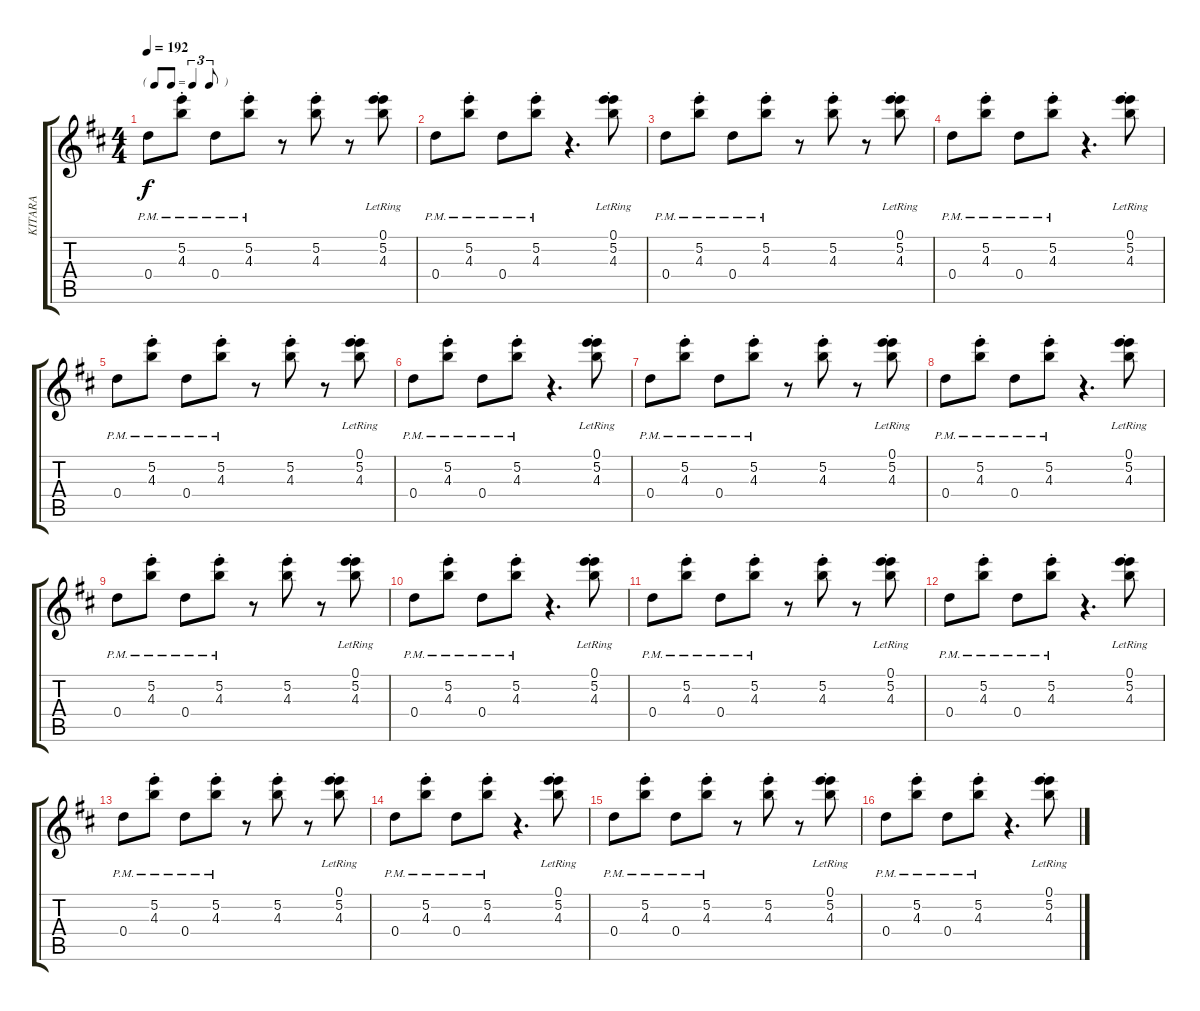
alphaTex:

\track ("KITARA" "KITARA") {instrument electricguitarmuted}
\staff {score tabs}
\tuning (E4 B3 G3 D3 A2 E2) {hide}
\ts (4 4)
\tf triplet8th
\tempo 192
\clef g2
\ks d
0.4{pm}.8{ot 8vb dy f} (5.2{pm st} 4.3{pm}).8{ot 8vb} 0.4{pm}.8{ot 8vb} (5.2{pm st} 4.3{pm}).8{ot 8vb} r.8 (5.2{st} 4.3).8{ot 8vb} r.8 (0.1{st lr} 5.2{st lr} 4.3{lr}).8{ot 8vb} |
0.4{pm}.8{ot 8vb} (5.2{pm st} 4.3{pm}).8{ot 8vb} 0.4{pm}.8{ot 8vb} (5.2{pm st} 4.3{pm}).8{ot 8vb} r.4{d} (0.1{lr} 5.2{st lr} 4.3{lr}).8{ot 8vb} |
0.4{pm}.8{ot 8vb} (5.2{pm st} 4.3{pm}).8{ot 8vb} 0.4{pm}.8{ot 8vb} (5.2{pm st} 4.3{pm}).8{ot 8vb} r.8 (5.2{st} 4.3).8{ot 8vb} r.8 (0.1{st lr} 5.2{st lr} 4.3{lr}).8{ot 8vb} |
0.4{pm}.8{ot 8vb} (5.2{pm st} 4.3{pm}).8{ot 8vb} 0.4{pm}.8{ot 8vb} (5.2{pm st} 4.3{pm}).8{ot 8vb} r.4{d} (0.1{lr} 5.2{st lr} 4.3{lr}).8{ot 8vb} |
0.4{pm}.8{ot 8vb} (5.2{pm st} 4.3{pm}).8{ot 8vb} 0.4{pm}.8{ot 8vb} (5.2{pm st} 4.3{pm}).8{ot 8vb} r.8 (5.2{st} 4.3).8{ot 8vb} r.8 (0.1{st lr} 5.2{st lr} 4.3{lr}).8{ot 8vb} |
0.4{pm}.8{ot 8vb} (5.2{pm st} 4.3{pm}).8{ot 8vb} 0.4{pm}.8{ot 8vb} (5.2{pm st} 4.3{pm}).8{ot 8vb} r.4{d} (0.1{lr} 5.2{st lr} 4.3{lr}).8{ot 8vb} |
0.4{pm}.8{ot 8vb} (5.2{pm st} 4.3{pm}).8{ot 8vb} 0.4{pm}.8{ot 8vb} (5.2{pm st} 4.3{pm}).8{ot 8vb} r.8 (5.2{st} 4.3).8{ot 8vb} r.8 (0.1{st lr} 5.2{st lr} 4.3{lr}).8{ot 8vb} |
0.4{pm}.8{ot 8vb} (5.2{pm st} 4.3{pm}).8{ot 8vb} 0.4{pm}.8{ot 8vb} (5.2{pm st} 4.3{pm}).8{ot 8vb} r.4{d} (0.1{lr} 5.2{st lr} 4.3{lr}).8{ot 8vb} |
0.4{pm}.8{ot 8vb} (5.2{pm st} 4.3{pm}).8{ot 8vb} 0.4{pm}.8{ot 8vb} (5.2{pm st} 4.3{pm}).8{ot 8vb} r.8 (5.2{st} 4.3).8{ot 8vb} r.8 (0.1{st lr} 5.2{st lr} 4.3{lr}).8{ot 8vb} |
0.4{pm}.8{ot 8vb} (5.2{pm st} 4.3{pm}).8{ot 8vb} 0.4{pm}.8{ot 8vb} (5.2{pm st} 4.3{pm}).8{ot 8vb} r.4{d} (0.1{lr} 5.2{st lr} 4.3{lr}).8{ot 8vb} |
0.4{pm}.8{ot 8vb} (5.2{pm st} 4.3{pm}).8{ot 8vb} 0.4{pm}.8{ot 8vb} (5.2{pm st} 4.3{pm}).8{ot 8vb} r.8 (5.2{st} 4.3).8{ot 8vb} r.8 (0.1{st lr} 5.2{st lr} 4.3{lr}).8{ot 8vb} |
0.4{pm}.8{ot 8vb} (5.2{pm st} 4.3{pm}).8{ot 8vb} 0.4{pm}.8{ot 8vb} (5.2{pm st} 4.3{pm}).8{ot 8vb} r.4{d} (0.1{lr} 5.2{st lr} 4.3{lr}).8{ot 8vb} |
0.4{pm}.8{ot 8vb} (5.2{pm st} 4.3{pm}).8{ot 8vb} 0.4{pm}.8{ot 8vb} (5.2{pm st} 4.3{pm}).8{ot 8vb} r.8 (5.2{st} 4.3).8{ot 8vb} r.8 (0.1{st lr} 5.2{st lr} 4.3{lr}).8{ot 8vb} |
0.4{pm}.8{ot 8vb} (5.2{pm st} 4.3{pm}).8{ot 8vb} 0.4{pm}.8{ot 8vb} (5.2{pm st} 4.3{pm}).8{ot 8vb} r.4{d} (0.1{lr} 5.2{st lr} 4.3{lr}).8{ot 8vb} |
0.4{pm}.8{ot 8vb} (5.2{pm st} 4.3{pm}).8{ot 8vb} 0.4{pm}.8{ot 8vb} (5.2{pm st} 4.3{pm}).8{ot 8vb} r.8 (5.2{st} 4.3).8{ot 8vb} r.8 (0.1{st lr} 5.2{st lr} 4.3{lr}).8{ot 8vb} |
0.4{pm}.8{ot 8vb} (5.2{pm st} 4.3{pm}).8{ot 8vb} 0.4{pm}.8{ot 8vb} (5.2{pm st} 4.3{pm}).8{ot 8vb} r.4{d} (0.1{lr} 5.2{st lr} 4.3{lr}).8{ot 8vb}
